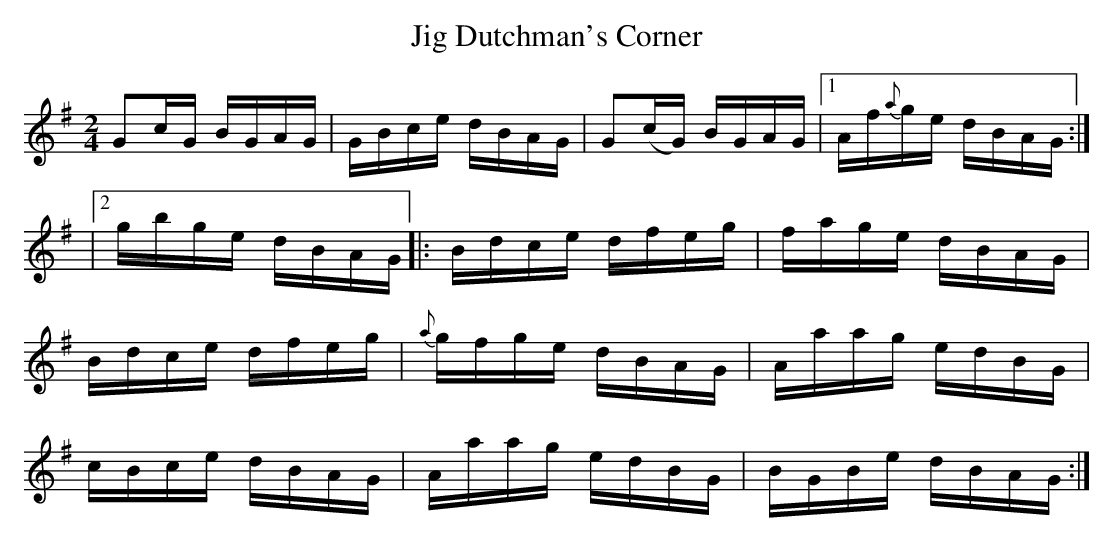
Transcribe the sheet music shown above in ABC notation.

X:1
T:Jig Dutchman's Corner
M:2/4
L:1/8
K:G
Gc/G/ B/G/A/G/ | G/B/c/e/ d/B/A/G/ | G(c/G/) B/G/A/G/ |1 A/f/{a}g/e/ d/B/A/G/ :|
|2 g/b/g/e/ d/B/A/G/ |: B/d/c/e/ d/f/e/g/ | f/a/g/e/ d/B/A/G/ |
B/d/c/e/ d/f/e/g/ | {a}g/f/g/e/ d/B/A/G/ | A/a/a/g/ e/d/B/G/ |
c/B/c/e/ d/B/A/G/ | A/a/a/g/ e/d/B/G/ | B/G/B/e/ d/B/A/G/ :|
